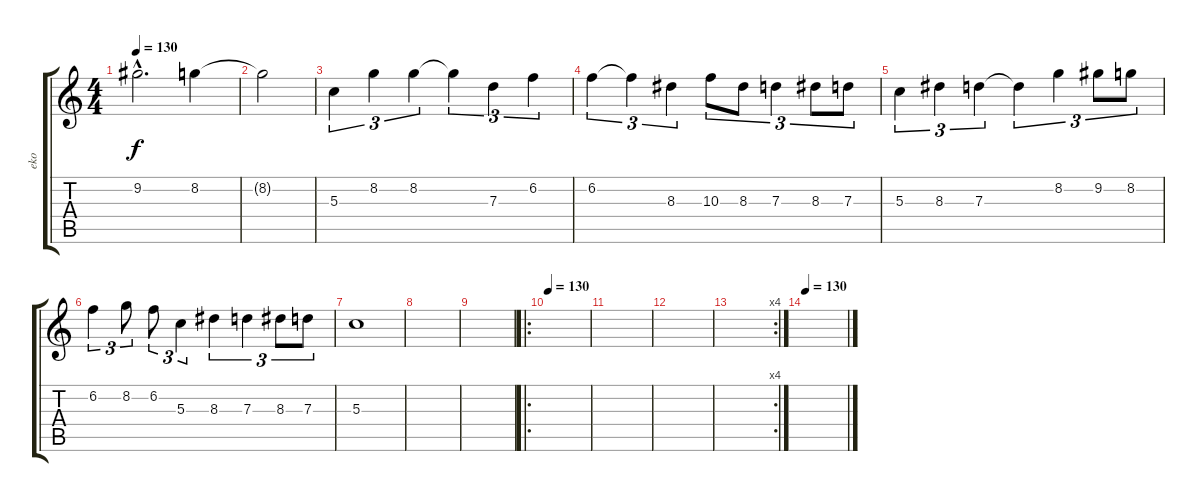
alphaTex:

\track ("eko" "eko") {instrument distortionguitar}
\staff {score tabs}
\tuning (E4 B3 G3 D3 A2 E2) {hide}
\ts (4 4)
\tempo 130
\clef g2
\ks c
9.2{hac}.2{d dy f} 8.2.4 |
8.2{t}.2 |
5.3.4{tu (3 2)} 8.2.4{tu (3 2)} 8.2.4{tu (3 2)} 8.2{t}.4{tu (3 2)} 7.3.4{tu (3 2)} 6.2.4{tu (3 2)} |
6.2.4{tu (3 2)} 6.2{t}.4{tu (3 2)} 8.3.4{tu (3 2)} 10.3.8{tu (3 2)} 8.3.8{tu (3 2)} 7.3.4{tu (3 2)} 8.3.8{tu (3 2)} 7.3.8{tu (3 2)} |
5.3.4{tu (3 2)} 8.3.4{tu (3 2)} 7.3.4{tu (3 2)} 7.3{t}.4{tu (3 2)} 8.2.4{tu (3 2)} 9.2.8{tu (3 2)} 8.2.8{tu (3 2)} |
6.2.4{tu (3 2)} 8.2.8{tu (3 2)} 6.2.8{tu (3 2)} 5.3.4{tu (3 2)} 8.3.4{tu (3 2)} 7.3.4{tu (3 2)} 8.3.8{tu (3 2)} 7.3.8{tu (3 2)} |
5.3.1 |
|
|
\ro
\tempo 130
|
|
|
\rc 4
|
\tempo 130
